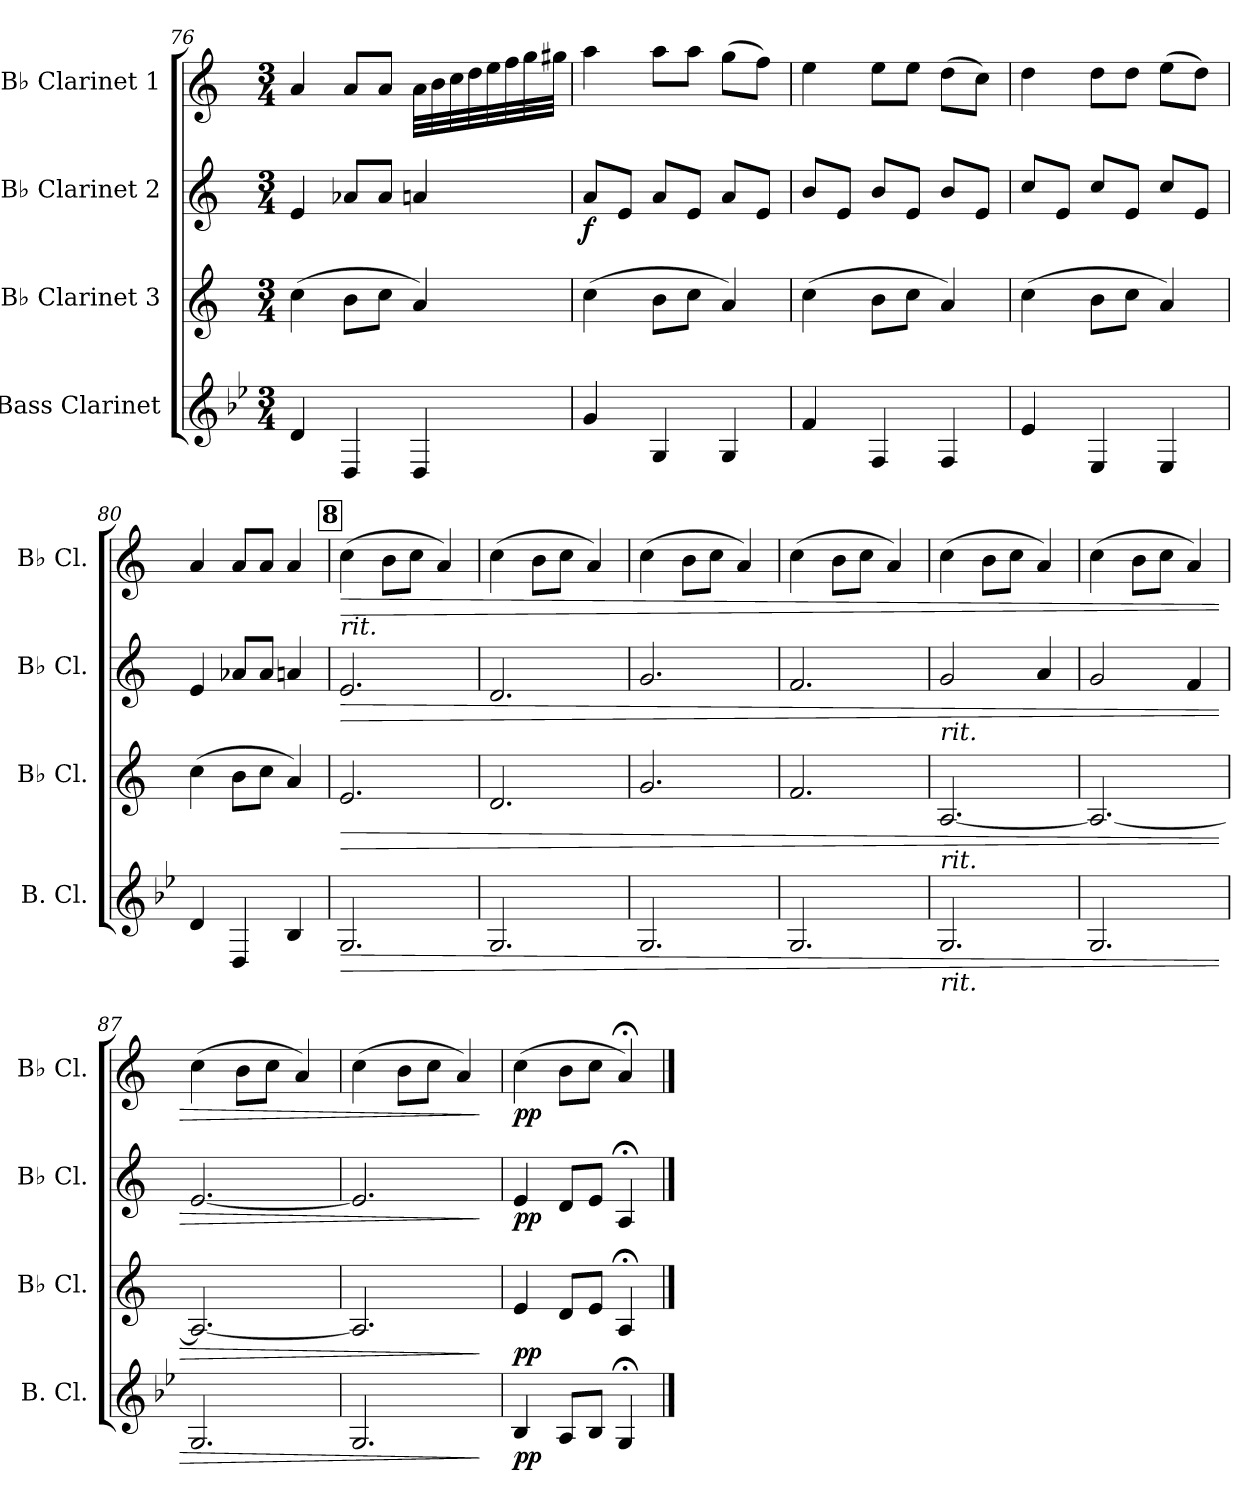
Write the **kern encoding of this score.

**kern	**dynam	**kern	**dynam	**kern	**dynam	**kern	**dynam
*part4	*part4	*part3	*part3	*part2	*part2	*part1	*part1
*staff4	*staff4	*staff3	*staff3	*staff2	*staff2	*staff1	*staff1
*I"Bass Clarinet	*	*I"B♭ Clarinet 3	*	*I"B♭ Clarinet 2	*	*I"B♭ Clarinet 1	*
*I'B. Cl.	*	*I'B♭ Cl.	*	*I'B♭ Cl.	*	*I'B♭ Cl.	*
*clefG2	*	*clefG2	*	*clefG2	*	*clefG2	*
*ITrd8c14	*	*ITrd1c2	*	*ITrd1c2	*	*ITrd1c2	*
*k[b-e-]	*	*k[b-e-]	*	*k[b-e-]	*	*k[b-e-]	*
*M3/4	*	*M3/4	*	*M3/4	*	*M3/4	*
=76	=76	=76	=76	=76	=76	=76	=76
4D/	.	(4b-\	.	4d/	.	4g/	.
4DD/	.	8a\L	.	8g-X/L	.	8g/L	.
.	.	8b-\J	.	8g-/J	.	8g/J	.
4DD/	.	4g/)	.	4gn/	.	32g\LLL	.
.	.	.	.	.	.	32a\	.
.	.	.	.	.	.	32b-\	.
.	.	.	.	.	.	32cc\	.
.	.	.	.	.	.	32dd\	.
.	.	.	.	.	.	32ee-\	.
.	.	.	.	.	.	32ff\	.
.	.	.	.	.	.	32ff#X\JJJ	.
=77	=77	=77	=77	=77	=77	=77	=77
!	!	!	!	!	!LO:DY:b	!	!
4G/	.	(4b-\	.	8g/L	f	4gg\	.
.	.	.	.	8d/J	.	.	.
4GG/	.	8a\L	.	8g/L	.	8gg\L	.
.	.	8b-\J	.	8d/J	.	8gg\J	.
4GG/	.	4g/)	.	8g/L	.	(8ff\L	.
.	.	.	.	8d/J	.	8ee-\J)	.
!!LO:LB:g=z
=78	=78	=78	=78	=78	=78	=78	=78
4F/	.	(4b-\	.	8a/L	.	4dd\	.
.	.	.	.	8d/J	.	.	.
4FF/	.	8a\L	.	8a/L	.	8dd\L	.
.	.	8b-\J	.	8d/J	.	8dd\J	.
4FF/	.	4g/)	.	8a/L	.	(8cc\L	.
.	.	.	.	8d/J	.	8b-\J)	.
=79	=79	=79	=79	=79	=79	=79	=79
4E-/	.	(4b-\	.	8b-/L	.	4cc\	.
.	.	.	.	8d/J	.	.	.
4EE-/	.	8a\L	.	8b-/L	.	8cc\L	.
.	.	8b-\J	.	8d/J	.	8cc\J	.
4EE-/	.	4g/)	.	8b-/L	.	(8dd\L	.
.	.	.	.	8d/J	.	8cc\J)	.
=80	=80	=80	=80	=80	=80	=80	=80
4D/	.	(4b-\	.	4d/	.	4g/	.
4DD/	.	8a\L	.	8g-X/L	.	8g/L	.
.	.	8b-\J	.	8g-/J	.	8g/J	.
4BB-/	.	4g/)	.	4gn/	.	4g/	.
!!LO:REH:place=s1:a:B:fs=14:t=8
=81	=81	=81	=81	=81	=81	=81	=81
!	!	!	!	!	!	!LO:TX:b:i:t=rit.	!
!	!LO:HP:b	!	!LO:HP:b	!	!LO:HP:b	!	!LO:HP:b
2.GG/	>	2.d/	>	2.d/	>	(4b-\	>
.	.	.	.	.	.	8a\L	.
.	.	.	.	.	.	8b-\J	.
.	.	.	.	.	.	4g/)	.
=82	=82	=82	=82	=82	=82	=82	=82
2.GG/	.	2.c/	.	2.c/	.	(4b-\	.
.	.	.	.	.	.	8a\L	.
.	.	.	.	.	.	8b-\J	.
.	.	.	.	.	.	4g/)	.
=83	=83	=83	=83	=83	=83	=83	=83
2.GG/	.	2.f/	.	2.f/	.	(4b-\	.
.	.	.	.	.	.	8a\L	.
.	.	.	.	.	.	8b-\J	.
.	.	.	.	.	.	4g/)	.
=84	=84	=84	=84	=84	=84	=84	=84
2.GG/	.	2.e-/	.	2.e-/	.	(4b-\	.
.	.	.	.	.	.	8a\L	.
.	.	.	.	.	.	8b-\J	.
.	.	.	.	.	.	4g/)	.
=85	=85	=85	=85	=85	=85	=85	=85
!	!	!	!	!LO:TX:b:i:t=rit.	!	!	!
!	!	!LO:TX:b:i:t=rit.	!	!	!	!	!
!LO:TX:b:i:t=rit.	!	!	!	!	!	!	!
2.GG/	.	[2.G/	.	2f/	.	(4b-\	.
.	.	.	.	.	.	8a\L	.
.	.	.	.	.	.	8b-\J	.
.	.	.	.	4g/	.	4g/)	.
!!LO:LB:g=z
=86	=86	=86	=86	=86	=86	=86	=86
*	*	*	*	*	*	*MM170	*
2.GG/	.	2.G/_	.	2f/	.	(4b-\	.
.	.	.	.	.	.	8a\L	.
.	.	.	.	.	.	8b-\J	.
.	.	.	.	4e-/	.	4g/)	.
=87	=87	=87	=87	=87	=87	=87	=87
*	*	*	*	*	*	*MM160	*
2.GG/	.	2.G/_	.	[2.d/	.	(4b-\	.
.	.	.	.	.	.	8a\L	.
.	.	.	.	.	.	8b-\J	.
.	.	.	.	.	.	4g/)	.
=88	=88	=88	=88	=88	=88	=88	=88
*	*	*	*	*	*	*MM150	*
2.GG/	.	2.G/]	.	2.d/]	.	(4b-\	.
.	.	.	.	.	.	8a\L	.
.	.	.	.	.	.	8b-\J	.
.	.	.	.	.	.	4g/)	.
.	]	.	]	.	]	.	]
=89	=89	=89	=89	=89	=89	=89	=89
*	*	*	*	*	*	*MM140	*
!	!LO:DY:b	!	!LO:DY:b	!	!LO:DY:b	!	!LO:DY:b
4BB-/	pp	4d/	pp	4d/	pp	(4b-\	pp
*	*	*	*	*	*	*MM100	*
8AA/L	.	8c/L	.	8c/L	.	8a\L	.
8BB-/J	.	8d/J	.	8d/J	.	8b-\J	.
*	*	*	*	*	*	*MM60	*
4GG;</	.	4G;</	.	4G;</	.	4g;</)	.
==	==	==	==	==	==	==	==
*-	*-	*-	*-	*-	*-	*-	*-
